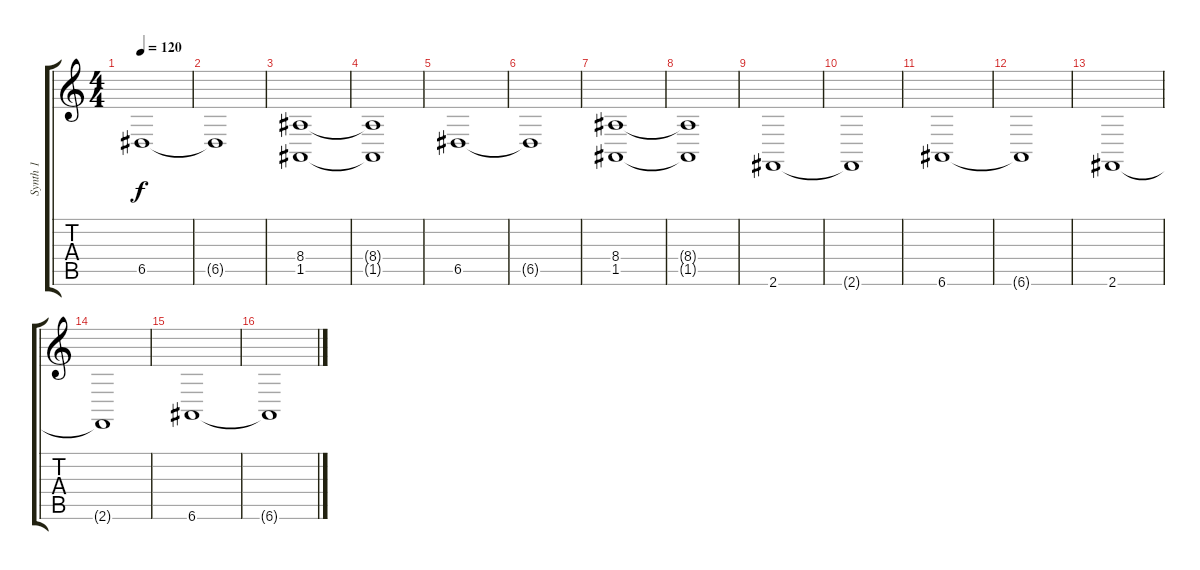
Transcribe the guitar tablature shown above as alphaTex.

\track ("Synth 1" "Synth 1") {instrument fx2soundtrack}
\staff {score tabs}
\tuning (E4 B3 G3 D3 A2 E2) {hide}
\ts (4 4)
\tempo 120
\clef g2
\ks c
6.5.1{dy f} |
6.5{t}.1 |
(8.4 1.5).1 |
(8.4{t} 1.5{t}).1 |
6.5.1 |
6.5{t}.1 |
(8.4 1.5).1 |
(8.4{t} 1.5{t}).1 |
2.6.1 |
2.6{t}.1 |
6.6.1 |
6.6{t}.1 |
2.6.1 |
2.6{t}.1 |
6.6.1 |
6.6{t}.1
